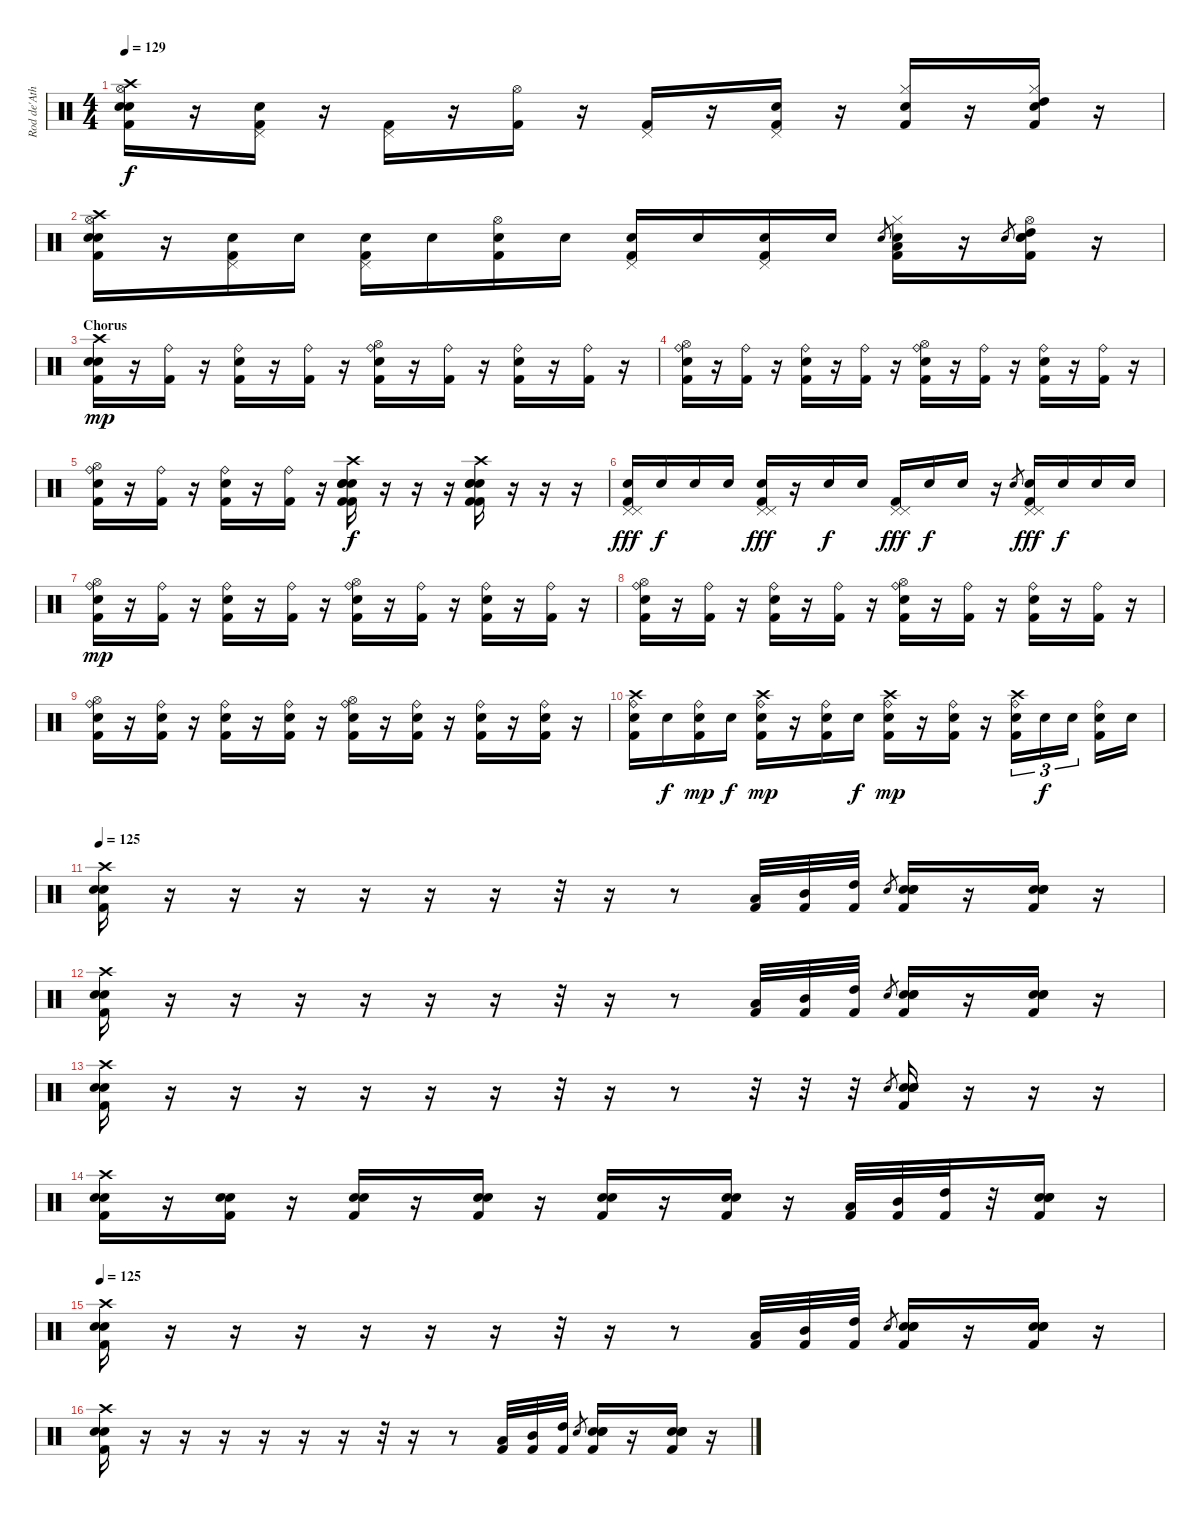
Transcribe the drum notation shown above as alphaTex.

\track ("Rod de'Ath" "Rod de'Ath") {instrument percussion}
\staff {score}
\articulation defaults
\ts (4 4)
\tempo 129
\clef neutral
\ks c
("Crash high (hit)" "Hi-Hat (open)" "Snare (hit) 2" "Snare (hit) 2" "Kick (hit) 2").16{dy f} r.16 ("Pedal Hi-Hat (hit)" "Snare (hit) 2" "Kick (hit) 2").16 r.16 ("Pedal Hi-Hat (hit)" "Kick (hit) 2").16 r.16 ("Hi-Hat (open)" "Kick (hit) 2").16 r.16 ("Pedal Hi-Hat (hit)" "Kick (hit) 2").16 r.16 ("Pedal Hi-Hat (hit)" "Snare (hit) 2" "Kick (hit) 2").16 r.16 ("Hi-Hat (closed)" "Electric Snare (hit)" "Kick (hit) 2").16 r.16 ("Hi-Hat (closed)" "Electric Snare (hit)" "High Tom (hit)" "Kick (hit) 2").16 r.16 |
("Crash high (hit)" "Hi-Hat (open)" "Snare (hit) 2" "Electric Snare (hit)" "Kick (hit) 2").16 r.16 ("Pedal Hi-Hat (hit)" "Electric Snare (hit)" "Kick (hit) 2").16 "Electric Snare (hit)".16 ("Pedal Hi-Hat (hit)" "Electric Snare (hit)" "Kick (hit) 2").16 "Electric Snare (hit)".16 ("Hi-Hat (open)" "Electric Snare (hit)" "Kick (hit) 2").16 "Electric Snare (hit)".16 ("Pedal Hi-Hat (hit)" "Snare (hit) 2" "Kick (hit) 2").16 "Snare (hit) 2".16 ("Pedal Hi-Hat (hit)" "Snare (hit) 2" "Kick (hit) 2").16 "Electric Snare (hit)".16 "Snare (hit) 2".8{gr} ("Hi-Hat (closed)" "Snare (hit) 2" "Low Tom (hit)" "Kick (hit) 2").16 r.16 "Electric Snare (hit)".8{gr} ("Hi-Hat (open)" "Snare (hit) 2" "Electric Snare (hit)" "High Tom (hit)" "Kick (hit) 2").16 r.16 |
\section ("" "Chorus")
("Crash high (hit)" "Snare (hit) 2" "Electric Snare (hit)" "Kick (hit) 2").16{dy mp} r.16 ("Ride (bell)" "Kick (hit) 2").16 r.16 ("Ride (bell)" "Snare (hit) 2" "Kick (hit) 2").16 r.16 ("Ride (bell)" "Kick (hit) 2").16 r.16 ("Ride (bell)" "Hi-Hat (open)" "Snare (hit) 2" "Kick (hit) 2").16 r.16 ("Ride (bell)" "Kick (hit) 2").16 r.16 ("Ride (bell)" "Snare (hit) 2" "Kick (hit) 2").16 r.16 ("Ride (bell)" "Kick (hit) 2").16 r.16 |
("Ride (bell)" "Hi-Hat (open)" "Snare (hit) 2" "Kick (hit) 2").16 r.16 ("Ride (bell)" "Kick (hit) 2").16 r.16 ("Ride (bell)" "Snare (hit) 2" "Kick (hit) 2").16 r.16 ("Ride (bell)" "Kick (hit) 2").16 r.16 ("Ride (bell)" "Hi-Hat (open)" "Snare (hit) 2" "Kick (hit) 2").16 r.16 ("Ride (bell)" "Kick (hit) 2").16 r.16 ("Ride (bell)" "Snare (hit) 2" "Kick (hit) 2").16 r.16 ("Ride (bell)" "Kick (hit) 2").16 r.16 |
("Ride (bell)" "Hi-Hat (open)" "Snare (hit) 2" "Kick (hit) 2").16 r.16 ("Ride (bell)" "Kick (hit) 2").16 r.16 ("Ride (bell)" "Snare (hit) 2" "Kick (hit) 2").16 r.16 ("Ride (bell)" "Kick (hit) 2").16 r.16 ("Crash high (hit)" "Electric Snare (hit)" "Electric Snare (hit)" "Electric Snare (hit)" "Kick (hit) 2" "Kick (hit) 2").16{dy f} r.16 r.16 r.16 ("Crash high (hit)" "Electric Snare (hit)" "Electric Snare (hit)" "Snare (hit) 2" "Kick (hit) 2" "Kick (hit) 2").16 r.16 r.16 r.16 |
("Pedal Hi-Hat (hit)" "Snare (hit) 2" "Pedal Hi-Hat (hit)" "Kick (hit) 2").16{dy fff} "Snare (hit) 2".16{dy f} "Snare (hit) 2".16 "Snare (hit) 2".16 ("Pedal Hi-Hat (hit)" "Snare (hit) 2" "Pedal Hi-Hat (hit)" "Kick (hit) 2").16{dy fff} r.16 "Snare (hit) 2".16{dy f} "Snare (hit) 2".16 ("Pedal Hi-Hat (hit)" "Pedal Hi-Hat (hit)" "Kick (hit) 2").16{dy fff} "Snare (hit) 2".16{dy f} "Snare (hit) 2".16 r.16 "Electric Snare (hit)".8{gr} ("Pedal Hi-Hat (hit)" "Snare (hit) 2" "Pedal Hi-Hat (hit)" "Kick (hit) 2").16{dy fff} "Snare (hit) 2".16{dy f} "Snare (hit) 2".16 "Snare (hit) 2".16 |
("Ride (bell)" "Hi-Hat (open)" "Snare (hit) 2" "Kick (hit) 2").16{dy mp} r.16 ("Ride (bell)" "Kick (hit) 2").16 r.16 ("Ride (bell)" "Snare (hit) 2" "Kick (hit) 2").16 r.16 ("Ride (bell)" "Kick (hit) 2").16 r.16 ("Ride (bell)" "Hi-Hat (open)" "Snare (hit) 2" "Kick (hit) 2").16 r.16 ("Ride (bell)" "Kick (hit) 2").16 r.16 ("Ride (bell)" "Snare (hit) 2" "Kick (hit) 2").16 r.16 ("Ride (bell)" "Kick (hit) 2").16 r.16 |
("Ride (bell)" "Hi-Hat (open)" "Snare (hit) 2" "Kick (hit) 2").16 r.16 ("Ride (bell)" "Kick (hit) 2").16 r.16 ("Ride (bell)" "Snare (hit) 2" "Kick (hit) 2").16 r.16 ("Ride (bell)" "Kick (hit) 2").16 r.16 ("Ride (bell)" "Hi-Hat (open)" "Snare (hit) 2" "Kick (hit) 2").16 r.16 ("Ride (bell)" "Kick (hit) 2").16 r.16 ("Ride (bell)" "Snare (hit) 2" "Kick (hit) 2").16 r.16 ("Ride (bell)" "Kick (hit) 2").16 r.16 |
("Ride (bell)" "Hi-Hat (open)" "Snare (hit) 2" "Kick (hit) 2").16 r.16 ("Ride (bell)" "Snare (hit) 2" "Kick (hit) 2").16 r.16 ("Ride (bell)" "Snare (hit) 2" "Kick (hit) 2").16 r.16 ("Ride (bell)" "Snare (hit) 2" "Kick (hit) 2").16 r.16 ("Ride (bell)" "Hi-Hat (open)" "Snare (hit) 2" "Kick (hit) 2").16 r.16 ("Ride (bell)" "Snare (hit) 2" "Kick (hit) 2").16 r.16 ("Ride (bell)" "Snare (hit) 2" "Kick (hit) 2").16 r.16 ("Ride (bell)" "Snare (hit) 2" "Kick (hit) 2").16 r.16 |
("Ride (bell)" "Crash high (hit)" "Electric Snare (hit)" "Kick (hit) 2").16 "Electric Snare (hit)".16{dy f} ("Ride (bell)" "Electric Snare (hit)" "Kick (hit) 2").16{dy mp} "Electric Snare (hit)".16{dy f} ("Ride (bell)" "Crash high (hit)" "Electric Snare (hit)" "Kick (hit) 2").16{dy mp} r.16 ("Ride (bell)" "Electric Snare (hit)" "Kick (hit) 2").16 "Electric Snare (hit)".16{dy f} ("Ride (bell)" "Crash high (hit)" "Electric Snare (hit)" "Kick (hit) 2").16{dy mp} r.16 ("Ride (bell)" "Electric Snare (hit)" "Kick (hit) 2").16 r.16 ("Ride (bell)" "Crash high (hit)" "Electric Snare (hit)" "Kick (hit) 2").16{tu (3 2)} "Electric Snare (hit)".16{tu (3 2) dy f} "Electric Snare (hit)".16{tu (3 2)} ("Ride (bell)" "Electric Snare (hit)" "Kick (hit) 2").16 "Electric Snare (hit)".16 |
\tempo 125
("Crash high (hit)" "Snare (hit) 2" "Snare (hit) 2" "Kick (hit) 2").16 r.16 r.16 r.16 r.16 r.16 r.16 r.32 r.16 r.8 ("Low Tom (hit)" "Kick (hit) 2").32 ("Mid Tom (hit)" "Kick (hit) 2").32 ("High Tom (hit)" "Kick (hit) 2").32 "Snare (hit) 2".8{gr} ("Electric Snare (hit)" "Electric Snare (hit)" "Electric Snare (hit)" "Kick (hit) 2").16 r.16 ("Electric Snare (hit)" "Electric Snare (hit)" "Electric Snare (hit)" "Kick (hit) 2").16 r.16 |
("Crash high (hit)" "Snare (hit) 2" "Snare (hit) 2" "Kick (hit) 2").16 r.16 r.16 r.16 r.16 r.16 r.16 r.32 r.16 r.8 ("Low Tom (hit)" "Kick (hit) 2").32 ("Mid Tom (hit)" "Kick (hit) 2").32 ("High Tom (hit)" "Kick (hit) 2").32 "Snare (hit) 2".8{gr} ("Electric Snare (hit)" "Electric Snare (hit)" "Electric Snare (hit)" "Kick (hit) 2").16 r.16 ("Electric Snare (hit)" "Electric Snare (hit)" "Electric Snare (hit)" "Kick (hit) 2").16 r.16 |
("Crash high (hit)" "Snare (hit) 2" "Snare (hit) 2" "Kick (hit) 2").16 r.16 r.16 r.16 r.16 r.16 r.16 r.32 r.16 r.8 r.32 r.32 r.32 "Electric Snare (hit)".8{gr} ("Electric Snare (hit)" "Electric Snare (hit)" "Electric Snare (hit)" "Kick (hit) 2").16 r.16 r.16 r.16 |
("Crash high (hit)" "Electric Snare (hit)" "Electric Snare (hit)" "Kick (hit) 2").16 r.16 ("Electric Snare (hit)" "Electric Snare (hit)" "Kick (hit) 2").16 r.16 ("Electric Snare (hit)" "Electric Snare (hit)" "Kick (hit) 2").16 r.16 ("Electric Snare (hit)" "Electric Snare (hit)" "Kick (hit) 2").16 r.16 ("Electric Snare (hit)" "Electric Snare (hit)" "Kick (hit) 2").16 r.16 ("Electric Snare (hit)" "Electric Snare (hit)" "Kick (hit) 2").16 r.16 ("Low Tom (hit)" "Kick (hit) 2").32 ("Mid Tom (hit)" "Kick (hit) 2").32 ("High Tom (hit)" "Kick (hit) 2").32 r.32 ("Electric Snare (hit)" "Electric Snare (hit)" "Electric Snare (hit)" "Kick (hit) 2").16 r.16 |
\tempo 125
("Crash high (hit)" "Snare (hit) 2" "Snare (hit) 2" "Kick (hit) 2").16 r.16 r.16 r.16 r.16 r.16 r.16 r.32 r.16 r.8 ("Low Tom (hit)" "Kick (hit) 2").32 ("Mid Tom (hit)" "Kick (hit) 2").32 ("High Tom (hit)" "Kick (hit) 2").32 "Snare (hit) 2".8{gr} ("Electric Snare (hit)" "Electric Snare (hit)" "Electric Snare (hit)" "Kick (hit) 2").16 r.16 ("Electric Snare (hit)" "Electric Snare (hit)" "Electric Snare (hit)" "Kick (hit) 2").16 r.16 |
("Crash high (hit)" "Snare (hit) 2" "Snare (hit) 2" "Kick (hit) 2").16 r.16 r.16 r.16 r.16 r.16 r.16 r.32 r.16 r.8 ("Low Tom (hit)" "Kick (hit) 2").32 ("Mid Tom (hit)" "Kick (hit) 2").32 ("High Tom (hit)" "Kick (hit) 2").32 "Snare (hit) 2".8{gr} ("Electric Snare (hit)" "Electric Snare (hit)" "Electric Snare (hit)" "Kick (hit) 2").16 r.16 ("Electric Snare (hit)" "Electric Snare (hit)" "Electric Snare (hit)" "Kick (hit) 2").16 r.16
